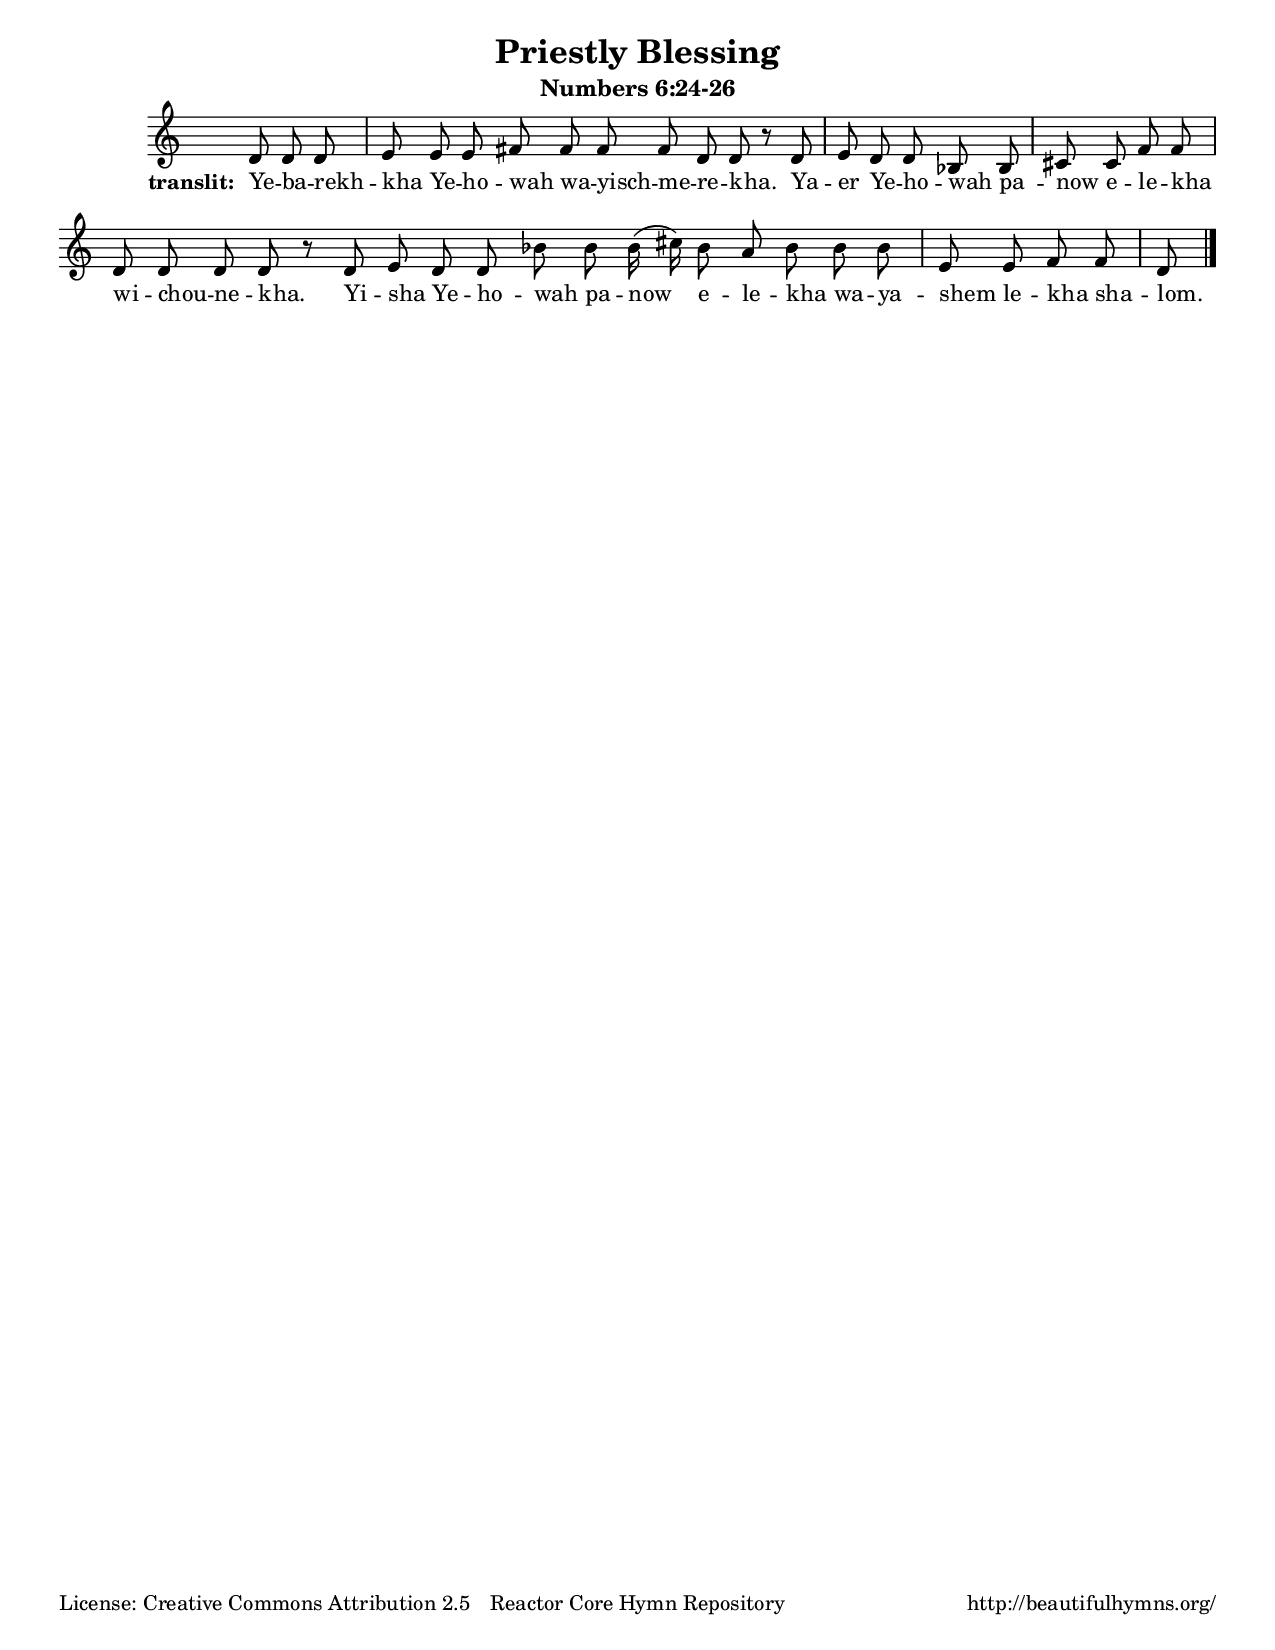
\version "2.11.32"

\header {
	title = "Priestly Blessing"
	subtitle = "Numbers 6:24-26"
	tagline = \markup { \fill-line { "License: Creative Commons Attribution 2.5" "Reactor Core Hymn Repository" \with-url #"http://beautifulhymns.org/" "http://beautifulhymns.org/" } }
}

#(set-global-staff-size 18)
#(set-default-paper-size "letter" 'portrait)

increaseBarNumber = \applyContext
#(lambda (x)
  (let ((measurepos (ly:context-property x 'measurePosition)))
   ; Only increase bar number if not at start of measure.
   ; This way we ensure that you won't increase bar number twice
   ; if two parallel voices call increaseBarNumber simultanously:
   (if (< 0 (ly:moment-main-numerator measurepos)) ; ugh. ignore grace part
    (begin
     (ly:context-set-property!
      (ly:context-property-where-defined x 'internalBarNumber)
      'internalBarNumber
      (1+ (ly:context-property x 'internalBarNumber)))
     (ly:context-set-property!
      (ly:context-property-where-defined x 'currentBarNumber)
      'currentBarNumber
      (1+ (ly:context-property x 'currentBarNumber)))
     ; set main part of measurepos to zero, leave grace part as it is:
     (ly:context-set-property!
      (ly:context-property-where-defined x 'measurePosition)
      'measurePosition
      (ly:make-moment 0 1
       (ly:moment-grace-numerator measurepos)
       (ly:moment-grace-denominator measurepos)))))))

hardbar = {
  \bar "|"
  \increaseBarNumber
}

\score { \new Staff << \new Voice = "shema" { \key a \minor \clef treble \relative g' {
	\cadenzaOn
	d8 d d \hardbar e e e fis fis fis fis
	d d r d \hardbar e d d bes bes \hardbar cis cis fis fis \hardbar d d d d r d
	e d d | bes' bes bes16 (cis) bes8 a bes bes bes \hardbar e, e fis fis \hardbar d
\bar "|."
	\cadenzaOff
} }
	\new Lyrics \lyricsto "shema" { \set stanza = "translit: "
\override LyricHyphen #'minimum-distance = #0.7
\override LyricSpace #'minimum-distance = #0.7
Ye -- ba -- rekh -- kha Ye -- ho -- wah wa -- yisch -- me -- re -- kha.
Ya -- er Ye -- ho -- wah pa -- now e -- le -- kha wi -- chou -- ne -- kha.
Yi -- sha Ye -- ho -- wah pa -- now e -- le -- kha wa -- ya -- shem le -- kha sha -- lom.
	}
%	\new Lyrics \lyricsto "shema" { \set stanza = "neopaleo: "
%	}
>>
        \layout {
                \context { \Score \remove "Bar_number_engraver" }
                \context { \Staff \remove "Time_signature_engraver" }
                \context { \ChoirStaff \accepts "Lyrics" }
                \context {
                        \Lyrics \override LyricSpace #'minimum-distance = #1.2
                        \override LyricText #'self-alignment-X = #LEFT
                        \consists "Bar_engraver"
                        \consists "Separating_line_group_engraver"
                        \override BarLine #'transparent = ##t
                }
        }
  \midi {
  	\context { \Score tempoWholesPerMinute = #(ly:make-moment 60 4) } 
  	\context { \Staff midiInstrument = #"acoustic grand" }
  } 
}
